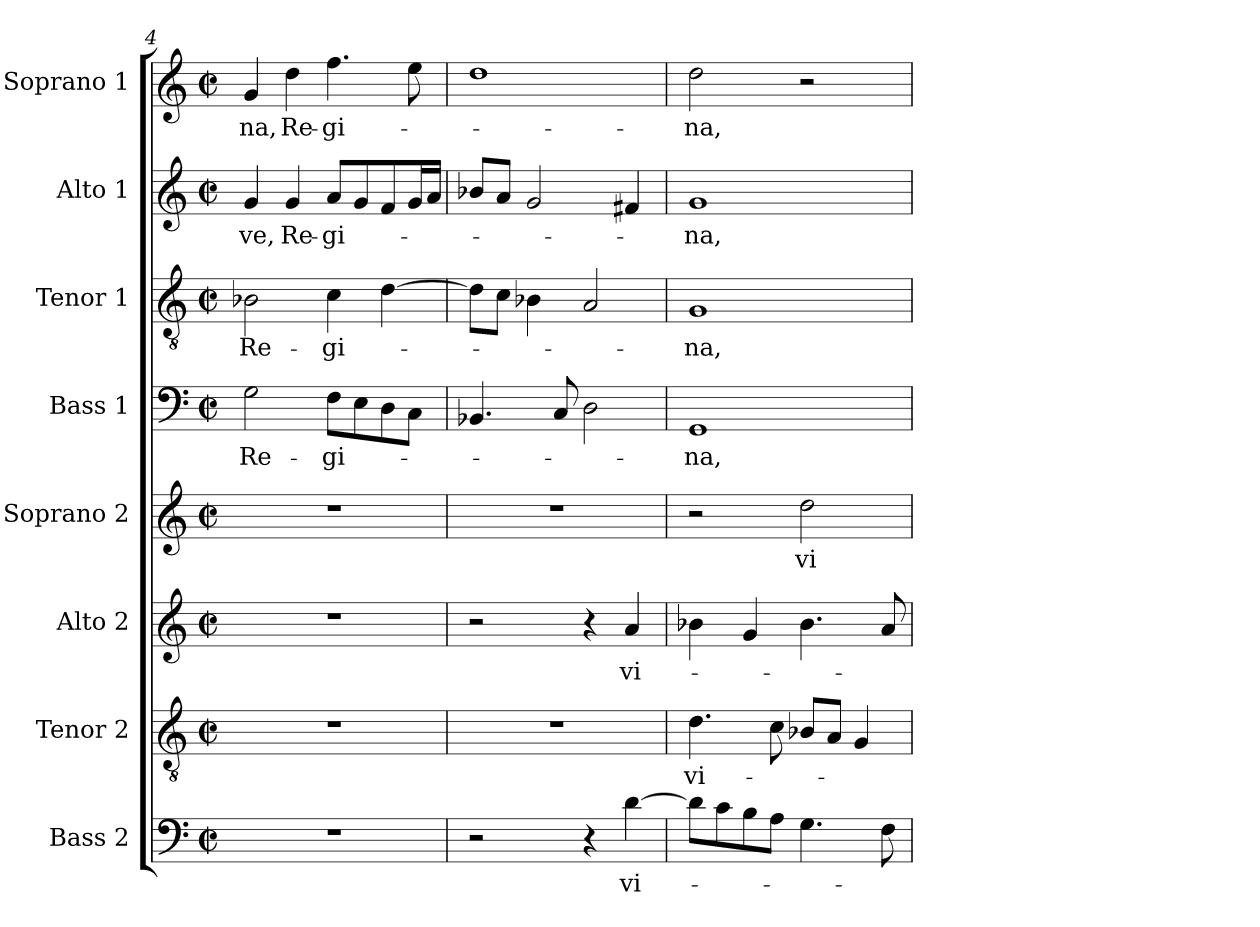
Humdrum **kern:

**kern	**text	**kern	**text	**kern	**text	**kern	**text	**kern	**text	**kern	**text	**kern	**text	**kern	**text
*part8	*part8	*part7	*part7	*part6	*part6	*part5	*part5	*part4	*part4	*part3	*part3	*part2	*part2	*part1	*part1
*staff8	*staff8	*staff7	*staff7	*staff6	*staff6	*staff5	*staff5	*staff4	*staff4	*staff3	*staff3	*staff2	*staff2	*staff1	*staff1
*I"Bass 2	*	*I"Tenor 2	*	*I"Alto 2	*	*I"Soprano 2	*	*I"Bass 1	*	*I"Tenor 1	*	*I"Alto 1	*	*I"Soprano 1	*
*I'B 2	*	*I'T 2	*	*I'A 2	*	*I'S 2	*	*I'B 1	*	*I'T 1	*	*I'A 1	*	*I'S 1	*
*clefF4	*	*clefGv2	*	*clefG2	*	*clefG2	*	*clefF4	*	*clefGv2	*	*clefG2	*	*clefG2	*
*k[]	*	*k[]	*	*k[]	*	*k[]	*	*k[]	*	*k[]	*	*k[]	*	*k[]	*
*C:	*	*C:	*	*C:	*	*C:	*	*C:	*	*C:	*	*C:	*	*C:	*
*M2/2	*	*M2/2	*	*M2/2	*	*M2/2	*	*M2/2	*	*M2/2	*	*M2/2	*	*M2/2	*
*met(c|)	*	*met(c|)	*	*met(c|)	*	*met(c|)	*	*met(c|)	*	*met(c|)	*	*met(c|)	*	*met(c|)	*
=4	=4	=4	=4	=4	=4	=4	=4	=4	=4	=4	=4	=4	=4	=4	=4
!	!	!	!	!	!	!	!	!	!LO:LY:b	!	!	!	!	!	!
!	!	!	!	!	!	!	!	!	!	!	!LO:LY:b	!	!	!	!
!	!	!	!	!	!	!	!	!	!	!	!	!	!LO:LY:b	!	!
!	!	!	!	!	!	!	!	!	!	!	!	!	!	!	!LO:LY:b
1r	.	1r	.	1r	.	1r	.	2G\	Re-	2B-X\	Re-	4g/	-ve,	4g/	-na,
!	!	!	!	!	!	!	!	!	!	!	!	!	!LO:LY:b	!	!
!	!	!	!	!	!	!	!	!	!	!	!	!	!	!	!LO:LY:b
.	.	.	.	.	.	.	.	.	.	.	.	4g/	Re-	4dd\	Re-
!	!	!	!	!	!	!	!	!	!LO:LY:b	!	!	!	!	!	!
!	!	!	!	!	!	!	!	!	!	!	!LO:LY:b	!	!	!	!
!	!	!	!	!	!	!	!	!	!	!	!	!	!LO:LY:b	!	!
!	!	!	!	!	!	!	!	!	!	!	!	!	!	!	!LO:LY:b
.	.	.	.	.	.	.	.	8F\L	-gi-	4c\	-gi-	8a/L	-gi-	4.ff\	-gi-
.	.	.	.	.	.	.	.	8E\	.	.	.	8g/	.	.	.
.	.	.	.	.	.	.	.	8D\	.	[4d\	.	8f/	.	.	.
.	.	.	.	.	.	.	.	8C\J	.	.	.	16g/L	.	8ee\	.
.	.	.	.	.	.	.	.	.	.	.	.	16a/JJ	.	.	.
=5	=5	=5	=5	=5	=5	=5	=5	=5	=5	=5	=5	=5	=5	=5	=5
2r	.	1r	.	2r	.	1r	.	4.BB-X/	.	8d\L]	.	8b-X/L	.	1dd	.
.	.	.	.	.	.	.	.	.	.	8c\J	.	8a/J	.	.	.
.	.	.	.	.	.	.	.	.	.	4B-X\	.	2g/	.	.	.
.	.	.	.	.	.	.	.	8C/	.	.	.	.	.	.	.
4r	.	.	.	4r	.	.	.	2D\	.	2A/	.	.	.	.	.
!	!LO:LY:b	!	!	!	!	!	!	!	!	!	!	!	!	!	!
!	!	!	!	!	!LO:LY:b	!	!	!	!	!	!	!	!	!	!
[4d\	vi-	.	.	4a/	vi-	.	.	.	.	.	.	4f#X/	.	.	.
=6	=6	=6	=6	=6	=6	=6	=6	=6	=6	=6	=6	=6	=6	=6	=6
!	!	!	!LO:LY:b	!	!	!	!	!	!	!	!	!	!	!	!
!	!	!	!	!	!	!	!	!	!LO:LY:b	!	!	!	!	!	!
!	!	!	!	!	!	!	!	!	!	!	!LO:LY:b	!	!	!	!
!	!	!	!	!	!	!	!	!	!	!	!	!	!LO:LY:b	!	!
!	!	!	!	!	!	!	!	!	!	!	!	!	!	!	!LO:LY:b
8d\L]	.	4.d\	vi-	4b-X\	.	2r	.	1GG	-na,	1G	-na,	1g	-na,	2dd\	-na,
8c\	.	.	.	.	.	.	.	.	.	.	.	.	.	.	.
8B\	.	.	.	4g/	.	.	.	.	.	.	.	.	.	.	.
8A\J	.	8c\	.	.	.	.	.	.	.	.	.	.	.	.	.
!	!	!	!	!	!	!	!LO:LY:b	!	!	!	!	!	!	!	!
4.G\	.	8B-X/L	.	4.b-\	.	2dd\	vi-	.	.	.	.	.	.	2r	.
.	.	8A/J	.	.	.	.	.	.	.	.	.	.	.	.	.
.	.	4G/	.	.	.	.	.	.	.	.	.	.	.	.	.
8F\	.	.	.	8a/	.	.	.	.	.	.	.	.	.	.	.
=	=	=	=	=	=	=	=	=	=	=	=	=	=	=	=
*-	*-	*-	*-	*-	*-	*-	*-	*-	*-	*-	*-	*-	*-	*-	*-
